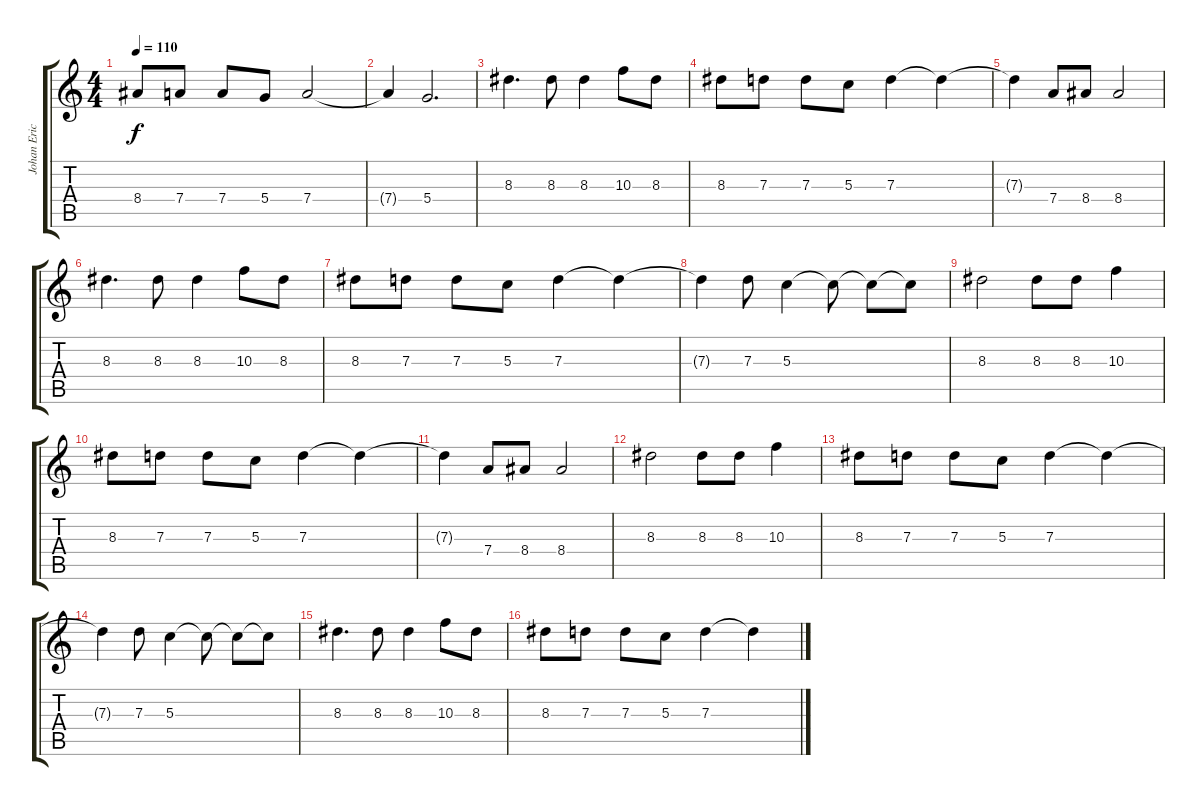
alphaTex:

\track ("Johan Ericson" "Johan Eric") {instrument distortionguitar}
\staff {score tabs}
\tuning (E4 B3 G3 D3 A2 D2) {hide}
\ts (4 4)
\tempo 110
\clef g2
\ks c
8.4.8{dy f} 7.4.8 7.4.8 5.4.8 7.4.2 |
7.4{t}.4 5.4.2{d} |
8.3.4{d} 8.3.8 8.3.4 10.3.8 8.3.8 |
8.3.8 7.3.8 7.3.8 5.3.8 7.3.4 7.3{t}.4 |
7.3{t}.4 7.4.8 8.4.8 8.4.2 |
8.3.4{d} 8.3.8 8.3.4 10.3.8 8.3.8 |
8.3.8 7.3.8 7.3.8 5.3.8 7.3.4 7.3{t}.4 |
7.3{t}.4 7.3.8 5.3.4 5.3{t}.8 5.3{t}.8 5.3{t}.8 |
8.3.2 8.3.8 8.3.8 10.3.4 |
8.3.8 7.3.8 7.3.8 5.3.8 7.3.4 7.3{t}.4 |
7.3{t}.4 7.4.8 8.4.8 8.4.2 |
8.3.2 8.3.8 8.3.8 10.3.4 |
8.3.8 7.3.8 7.3.8 5.3.8 7.3.4 7.3{t}.4 |
7.3{t}.4 7.3.8 5.3.4 5.3{t}.8 5.3{t}.8 5.3{t}.8 |
8.3.4{d} 8.3.8 8.3.4 10.3.8 8.3.8 |
8.3.8 7.3.8 7.3.8 5.3.8 7.3.4 7.3{t}.4
